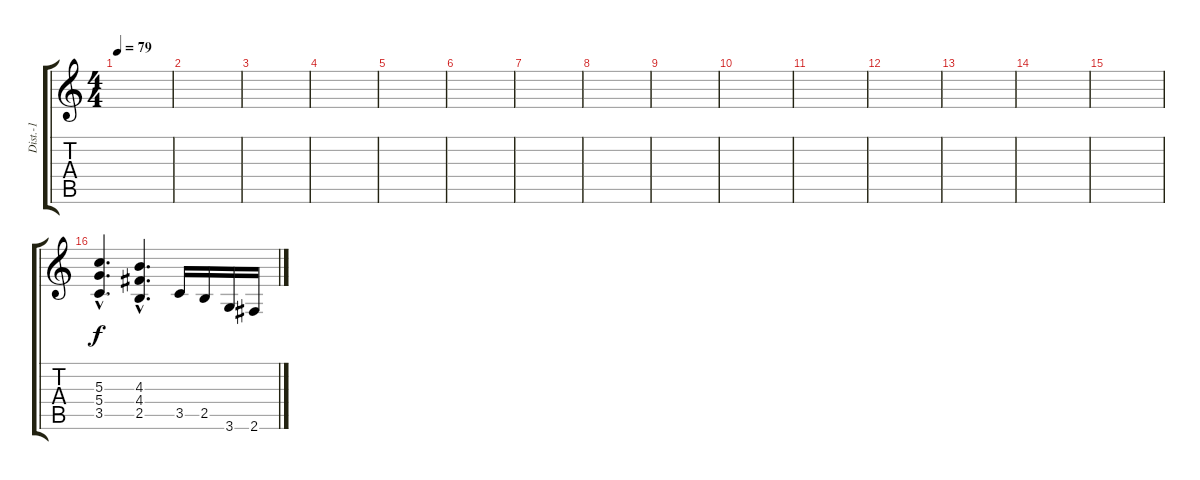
\track ("Dist.-1" "Dist.-1") {instrument distortionguitar}
\staff {score tabs}
\tuning (E4 B3 G3 D3 A2 E2) {hide}
\ts (4 4)
\tempo 79
\clef g2
\ks c
|
|
|
|
|
|
|
|
|
|
|
|
|
|
|
(5.3{hac} 5.4{hac} 3.5{hac}).4{d} (4.3{hac} 4.4{hac} 2.5{hac}).4{d} 3.5.16 2.5.16 3.6.16 2.6.16
